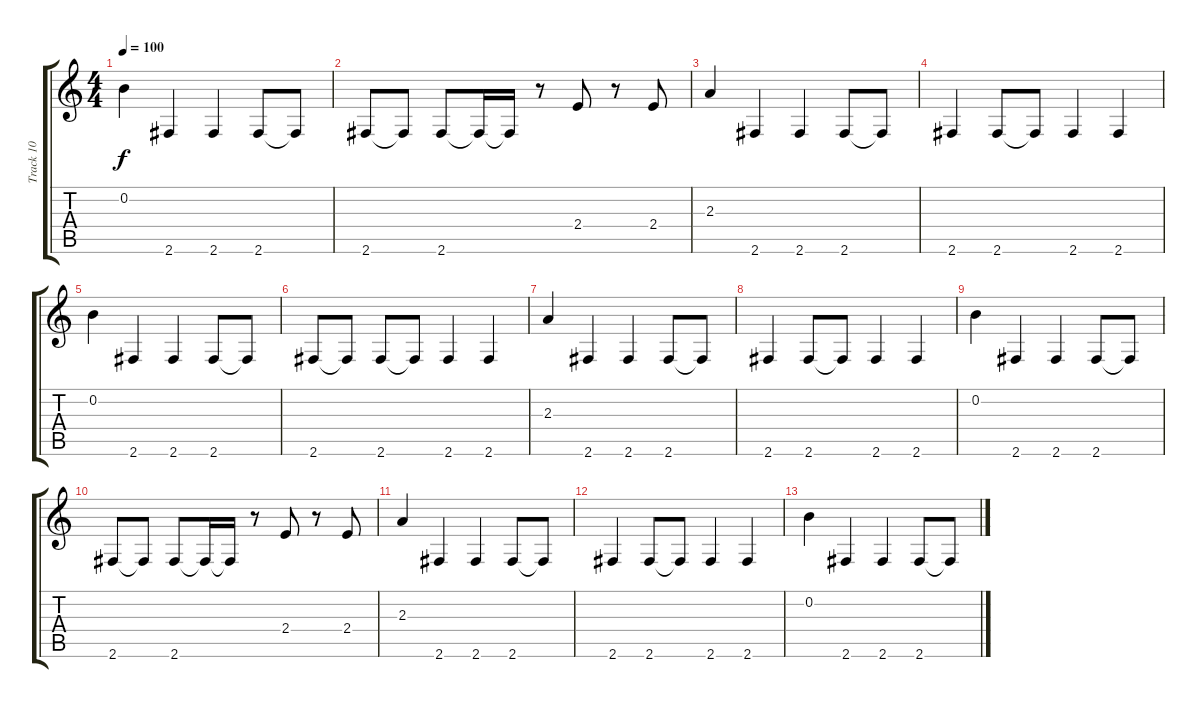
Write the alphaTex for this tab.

\track ("Track 10" "Track 10") {instrument acousticguitarnylon}
\staff {score tabs}
\tuning (E4 B3 G3 D3 A2 E2) {hide}
\ts (4 4)
\tempo 100
\clef g2
\ks c
0.2.4{dy f} 2.6.4 2.6.4 2.6.8 2.6{t}.8 |
2.6.8 2.6{t}.8 2.6.8 2.6{t}.16 2.6{t}.16 r.8 2.4.8 r.8 2.4.8 |
2.3.4 2.6.4 2.6.4 2.6.8 2.6{t}.8 |
2.6.4 2.6.8 2.6{t}.8 2.6.4 2.6.4 |
0.2.4 2.6.4 2.6.4 2.6.8 2.6{t}.8 |
2.6.8 2.6{t}.8 2.6.8 2.6{t}.8 2.6.4 2.6.4 |
2.3.4 2.6.4 2.6.4 2.6.8 2.6{t}.8 |
2.6.4 2.6.8 2.6{t}.8 2.6.4 2.6.4 |
0.2.4 2.6.4 2.6.4{volume 12} 2.6.8{volume 12} 2.6{t}.8{volume 12} |
2.6.8{volume 11} 2.6{t}.8{volume 11} 2.6.8{volume 11} 2.6{t}.16{volume 10} 2.6{t}.16{volume 10} r.8{volume 10} 2.4.8{volume 10} r.8 2.4.8{volume 9} |
2.3.4{volume 9} 2.6.4{volume 8} 2.6.4{volume 8} 2.6.8{volume 7} 2.6{t}.8{volume 7} |
2.6.4{volume 6} 2.6.8{volume 6} 2.6{t}.8{volume 5} 2.6.4{volume 5} 2.6.4{volume 4} |
0.2.4{volume 4} 2.6.4{volume 3} 2.6.4{volume 2} 2.6.8{volume 2} 2.6{t}.8{volume 2}
